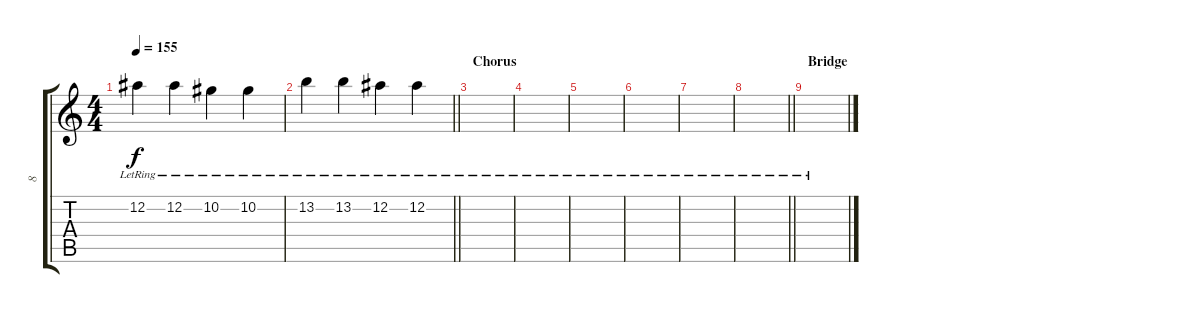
\track ("8" "8") {instrument electricguitarclean}
\staff {score tabs}
\tuning (Eb4 Bb3 Gb3 Db3 Ab2 Db2) {hide}
\ts (4 4)
\tempo 155
\clef g2
\ks c
12.2{lr}.4{dy f} 12.2{lr}.4 10.2{lr}.4 10.2{lr}.4 |
\barLineRight lightlight
13.2{lr}.4 13.2{lr}.4 12.2{lr}.4 12.2{lr}.4 |
\section ("" "Chorus")
|
|
|
|
|
\barLineRight lightlight
|
\section ("" "Bridge")
